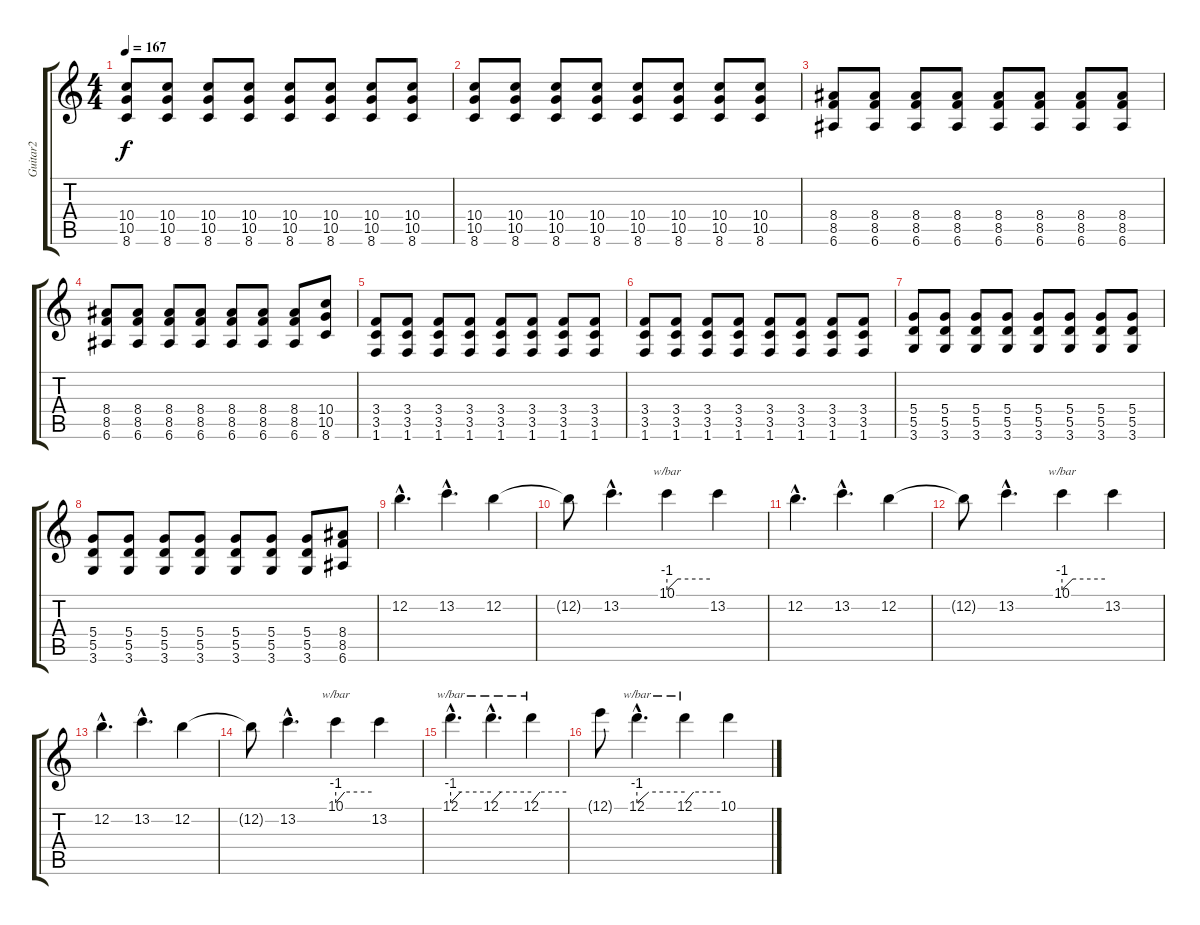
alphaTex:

\track ("Guitar2" "Guitar2") {instrument distortionguitar}
\staff {score tabs}
\tuning (E4 B3 G3 D3 A2 E2) {hide}
\ts (4 4)
\tempo 167
\clef g2
\ks c
(10.4 10.5 8.6).8{dy f} (10.4 10.5 8.6).8 (10.4 10.5 8.6).8 (10.4 10.5 8.6).8 (10.4 10.5 8.6).8 (10.4 10.5 8.6).8 (10.4 10.5 8.6).8 (10.4 10.5 8.6).8 |
(10.4 10.5 8.6).8 (10.4 10.5 8.6).8 (10.4 10.5 8.6).8 (10.4 10.5 8.6).8 (10.4 10.5 8.6).8 (10.4 10.5 8.6).8 (10.4 10.5 8.6).8 (10.4 10.5 8.6).8 |
(8.4 8.5 6.6).8 (8.4 8.5 6.6).8 (8.4 8.5 6.6).8 (8.4 8.5 6.6).8 (8.4 8.5 6.6).8 (8.4 8.5 6.6).8 (8.4 8.5 6.6).8 (8.4 8.5 6.6).8 |
(8.4 8.5 6.6).8 (8.4 8.5 6.6).8 (8.4 8.5 6.6).8 (8.4 8.5 6.6).8 (8.4 8.5 6.6).8 (8.4 8.5 6.6).8 (8.4 8.5 6.6).8 (10.4 10.5 8.6).8 |
(3.4 3.5 1.6).8 (3.4 3.5 1.6).8 (3.4 3.5 1.6).8 (3.4 3.5 1.6).8 (3.4 3.5 1.6).8 (3.4 3.5 1.6).8 (3.4 3.5 1.6).8 (3.4 3.5 1.6).8 |
(3.4 3.5 1.6).8 (3.4 3.5 1.6).8 (3.4 3.5 1.6).8 (3.4 3.5 1.6).8 (3.4 3.5 1.6).8 (3.4 3.5 1.6).8 (3.4 3.5 1.6).8 (3.4 3.5 1.6).8 |
(5.4 5.5 3.6).8 (5.4 5.5 3.6).8 (5.4 5.5 3.6).8 (5.4 5.5 3.6).8 (5.4 5.5 3.6).8 (5.4 5.5 3.6).8 (5.4 5.5 3.6).8 (5.4 5.5 3.6).8 |
(5.4 5.5 3.6).8 (5.4 5.5 3.6).8 (5.4 5.5 3.6).8 (5.4 5.5 3.6).8 (5.4 5.5 3.6).8 (5.4 5.5 3.6).8 (5.4 5.5 3.6).8 (8.4 8.5 6.6).8 |
12.2{hac}.4{d volume 12 balance 8} 13.2{hac}.4{d} 12.2.4 |
12.2{t}.8 13.2{hac}.4{d} 10.1.4{tbe (custom default 0 -4 15 0 60 0)} 13.2.4 |
12.2{hac}.4{d} 13.2{hac}.4{d} 12.2.4 |
12.2{t}.8 13.2{hac}.4{d} 10.1.4{tbe (custom default 0 -4 15 0 60 0)} 13.2.4 |
12.2{hac}.4{d} 13.2{hac}.4{d} 12.2.4 |
12.2{t}.8 13.2{hac}.4{d} 10.1.4{tbe (custom default 0 -4 15 0 60 0)} 13.2.4 |
12.1{hac}.4{d tbe (custom default 0 -4 15 0 60 0)} 12.1{hac}.4{d tbe (custom default 0 -4 15 0 60 0)} 12.1.4{tbe (custom default 0 -4 15 0 60 0)} |
12.1{t}.8 12.1{hac}.4{d tbe (custom default 0 -4 15 0 60 0)} 12.1.4{tbe (custom default 0 -4 15 0 60 0)} 10.1.4
